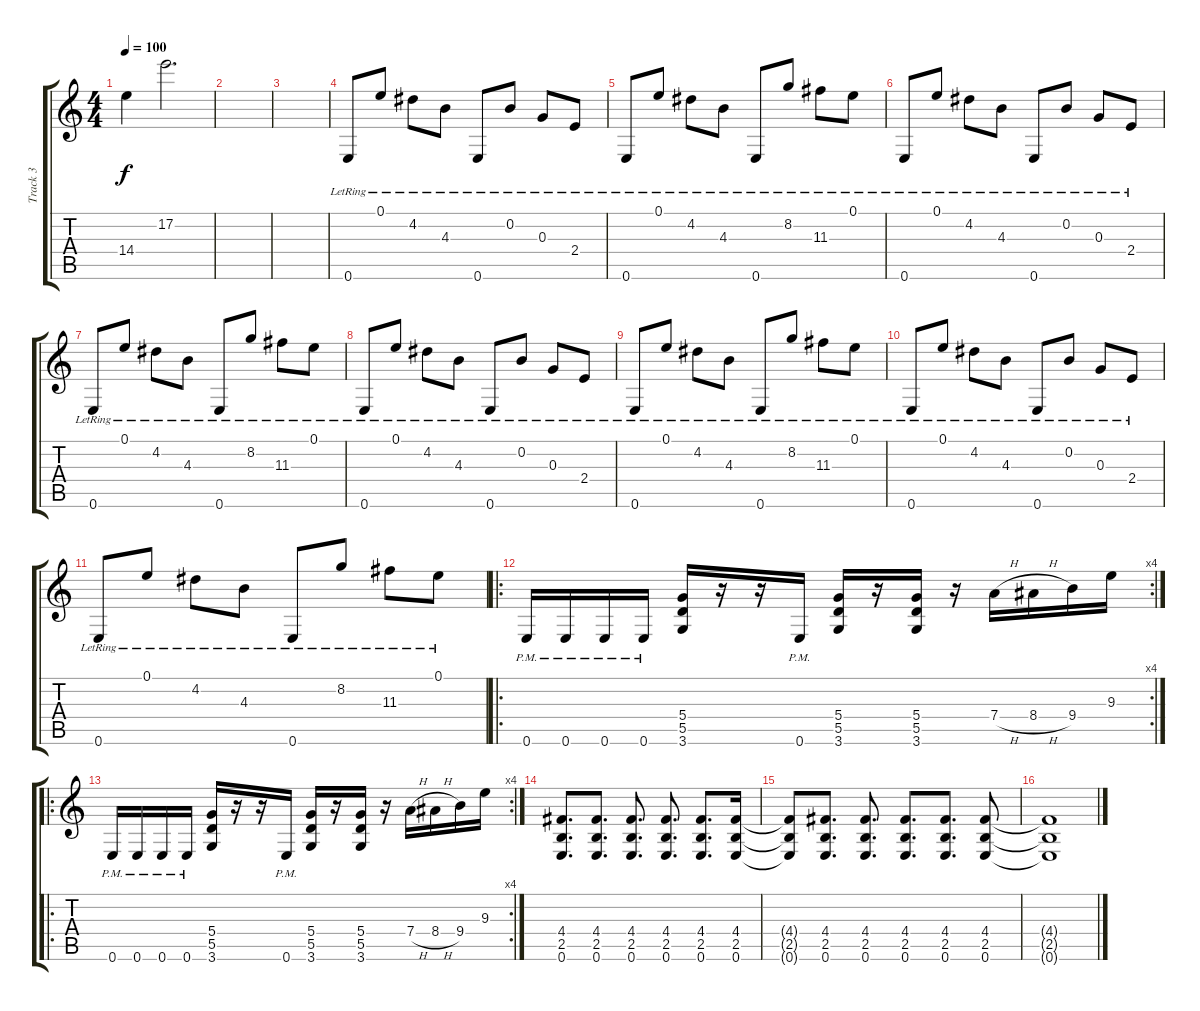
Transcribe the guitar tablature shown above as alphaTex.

\track ("Track 3" "Track 3") {instrument distortionguitar}
\staff {score tabs}
\tuning (E4 B3 G3 D3 A2 E2) {hide}
\ts (4 4)
\tempo 100
\clef g2
\ks c
14.4.4{dy f} 17.2.2{d} |
|
|
0.6{lr}.8{instrument electricguitarclean} 0.1{lr}.8 4.2{lr}.8 4.3{lr}.8 0.6{lr}.8 0.2{lr}.8 0.3{lr}.8 2.4{lr}.8 |
0.6{lr}.8{instrument electricguitarclean} 0.1{lr}.8 4.2{lr}.8 4.3{lr}.8 0.6{lr}.8 8.2{lr}.8 11.3{lr}.8 0.1{lr}.8 |
0.6{lr}.8{instrument electricguitarclean} 0.1{lr}.8 4.2{lr}.8 4.3{lr}.8 0.6{lr}.8 0.2{lr}.8 0.3{lr}.8 2.4{lr}.8 |
0.6{lr}.8{instrument electricguitarclean} 0.1{lr}.8 4.2{lr}.8 4.3{lr}.8 0.6{lr}.8 8.2{lr}.8 11.3{lr}.8 0.1{lr}.8 |
0.6{lr}.8{instrument electricguitarclean} 0.1{lr}.8 4.2{lr}.8 4.3{lr}.8 0.6{lr}.8 0.2{lr}.8 0.3{lr}.8 2.4{lr}.8 |
0.6{lr}.8{instrument electricguitarclean} 0.1{lr}.8 4.2{lr}.8 4.3{lr}.8 0.6{lr}.8 8.2{lr}.8 11.3{lr}.8 0.1{lr}.8 |
0.6{lr}.8{instrument electricguitarclean} 0.1{lr}.8 4.2{lr}.8 4.3{lr}.8 0.6{lr}.8 0.2{lr}.8 0.3{lr}.8 2.4{lr}.8 |
0.6{lr}.8{instrument electricguitarclean} 0.1{lr}.8 4.2{lr}.8 4.3{lr}.8 0.6{lr}.8 8.2{lr}.8 11.3{lr}.8 0.1{lr}.8 |
\ro
\rc 4
0.6{pm}.16{instrument distortionguitar} 0.6{pm}.16 0.6{pm}.16 0.6{pm}.16 (5.4 5.5 3.6).16 r.16 r.16 0.6{pm}.16 (5.4 5.5 3.6).16 r.16 (5.4 5.5 3.6).16 r.16 7.4{h}.16 8.4{h}.16 9.4.16 9.3.16 |
\ro
\rc 4
0.6{pm}.16{instrument distortionguitar} 0.6{pm}.16 0.6{pm}.16 0.6{pm}.16 (5.4 5.5 3.6).16 r.16 r.16 0.6{pm}.16 (5.4 5.5 3.6).16 r.16 (5.4 5.5 3.6).16 r.16 7.4{h}.16 8.4{h}.16 9.4.16 9.3.16 |
(4.4 2.5 0.6).8{d} (4.4 2.5 0.6).8{d} (4.4 2.5 0.6).8{d} (4.4 2.5 0.6).8{d} (4.4 2.5 0.6).8{d} (4.4 2.5 0.6).16 |
(4.4{t} 2.5{t} 0.6{t}).8 (4.4 2.5 0.6).8{d} (4.4 2.5 0.6).8{d} (4.4 2.5 0.6).8{d} (4.4 2.5 0.6).8{d} (4.4 2.5 0.6).8 |
(4.4{t} 2.5{t} 0.6{t}).1
